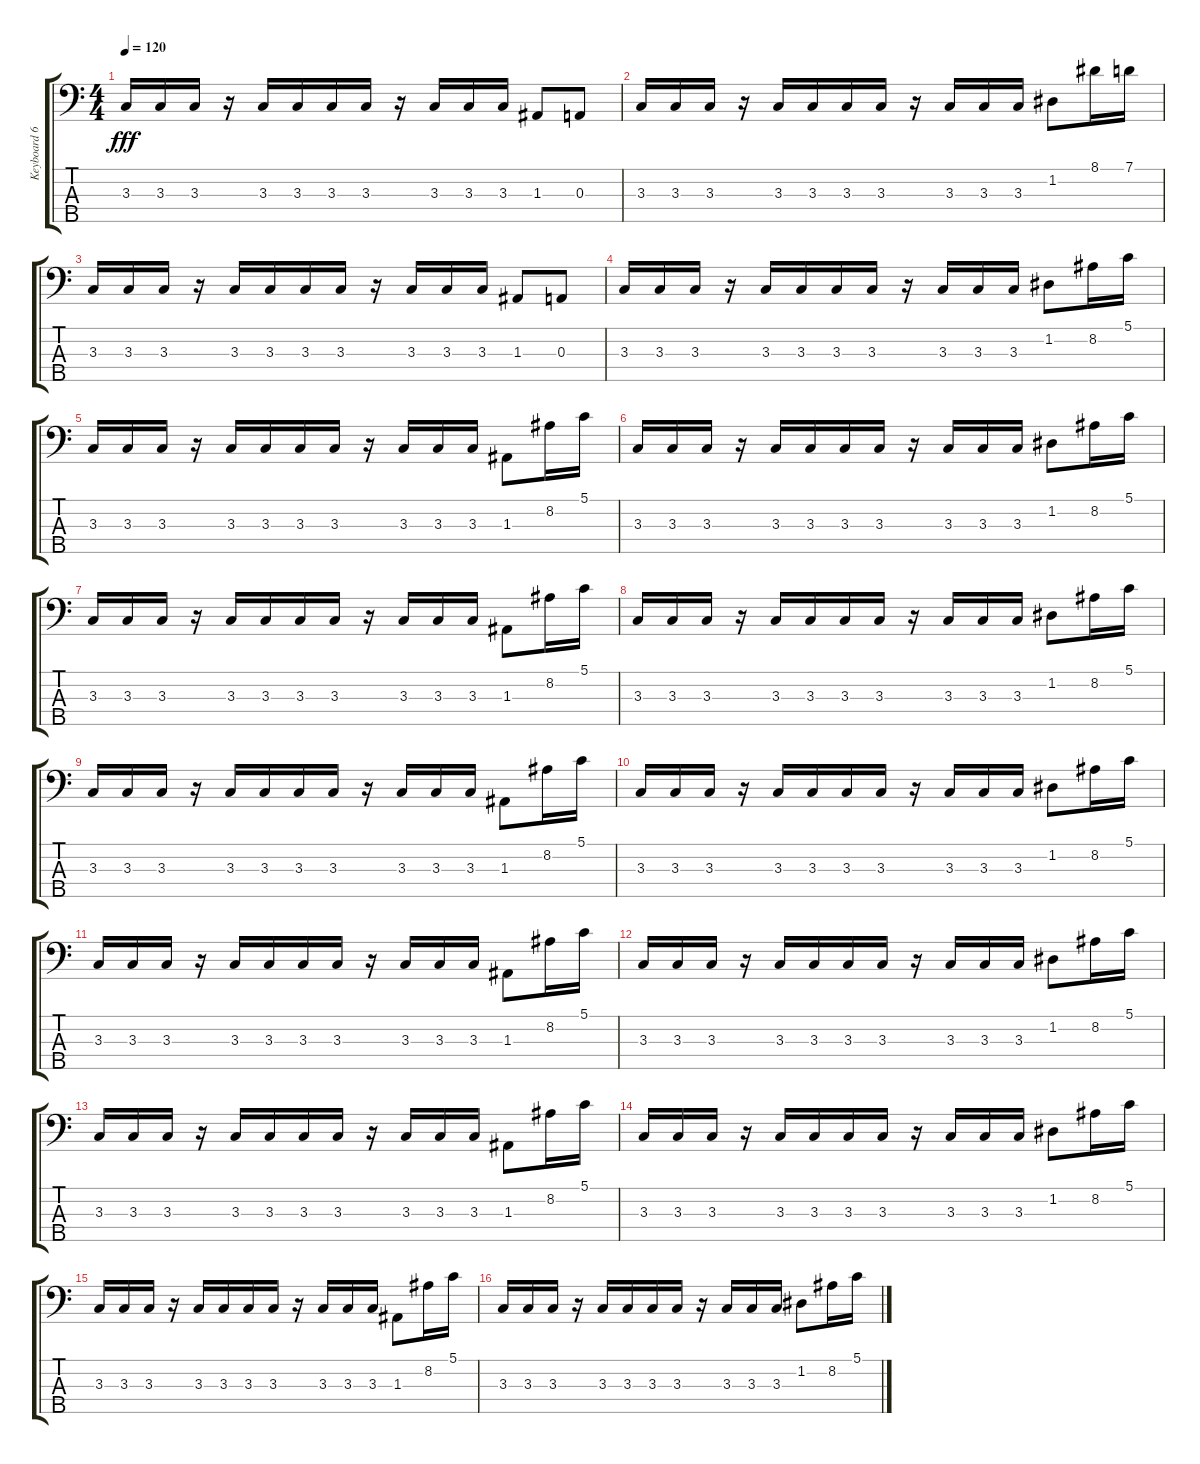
\track ("Keyboard 6" "Keyboard 6") {instrument synthbass1}
\staff {score tabs}
\tuning (G2 D2 A1 E1 B0) {hide}
\ts (4 4)
\tempo 120
\clef f4
\ks c
3.3.16{dy fff} 3.3.16 3.3.16 r.16 3.3.16 3.3.16 3.3.16 3.3.16 r.16 3.3.16 3.3.16 3.3.16 1.3.8 0.3.8 |
3.3.16 3.3.16 3.3.16 r.16 3.3.16 3.3.16 3.3.16 3.3.16 r.16 3.3.16 3.3.16 3.3.16 1.2.8 8.1.16 7.1.16 |
3.3.16 3.3.16 3.3.16 r.16 3.3.16 3.3.16 3.3.16 3.3.16 r.16 3.3.16 3.3.16 3.3.16 1.3.8 0.3.8 |
3.3.16 3.3.16 3.3.16 r.16 3.3.16 3.3.16 3.3.16 3.3.16 r.16 3.3.16 3.3.16 3.3.16 1.2.8 8.2.16 5.1.16 |
3.3.16 3.3.16 3.3.16 r.16 3.3.16 3.3.16 3.3.16 3.3.16 r.16 3.3.16 3.3.16 3.3.16 1.3.8 8.2.16 5.1.16 |
3.3.16 3.3.16 3.3.16 r.16 3.3.16 3.3.16 3.3.16 3.3.16 r.16 3.3.16 3.3.16 3.3.16 1.2.8 8.2.16 5.1.16 |
3.3.16 3.3.16 3.3.16 r.16 3.3.16 3.3.16 3.3.16 3.3.16 r.16 3.3.16 3.3.16 3.3.16 1.3.8 8.2.16 5.1.16 |
3.3.16 3.3.16 3.3.16 r.16 3.3.16 3.3.16 3.3.16 3.3.16 r.16 3.3.16 3.3.16 3.3.16 1.2.8 8.2.16 5.1.16 |
3.3.16 3.3.16 3.3.16 r.16 3.3.16 3.3.16 3.3.16 3.3.16 r.16 3.3.16 3.3.16 3.3.16 1.3.8 8.2.16 5.1.16 |
3.3.16 3.3.16 3.3.16 r.16 3.3.16 3.3.16 3.3.16 3.3.16 r.16 3.3.16 3.3.16 3.3.16 1.2.8 8.2.16 5.1.16 |
3.3.16 3.3.16 3.3.16 r.16 3.3.16 3.3.16 3.3.16 3.3.16 r.16 3.3.16 3.3.16 3.3.16 1.3.8 8.2.16 5.1.16 |
3.3.16 3.3.16 3.3.16 r.16 3.3.16 3.3.16 3.3.16 3.3.16 r.16 3.3.16 3.3.16 3.3.16 1.2.8 8.2.16 5.1.16 |
3.3.16 3.3.16 3.3.16 r.16 3.3.16 3.3.16 3.3.16 3.3.16 r.16 3.3.16 3.3.16 3.3.16 1.3.8 8.2.16 5.1.16 |
3.3.16 3.3.16 3.3.16 r.16 3.3.16 3.3.16 3.3.16 3.3.16 r.16 3.3.16 3.3.16 3.3.16 1.2.8 8.2.16 5.1.16 |
3.3.16 3.3.16 3.3.16 r.16 3.3.16 3.3.16 3.3.16 3.3.16 r.16 3.3.16 3.3.16 3.3.16 1.3.8 8.2.16 5.1.16 |
3.3.16 3.3.16 3.3.16 r.16 3.3.16 3.3.16 3.3.16 3.3.16 r.16 3.3.16 3.3.16 3.3.16 1.2.8 8.2.16 5.1.16
